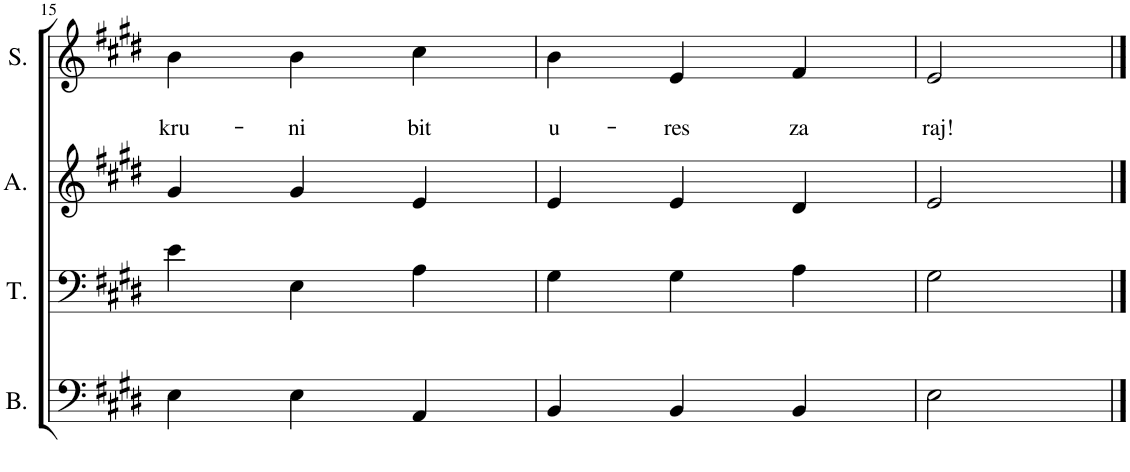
**kern	**kern	**kern	**kern	**text	**text
*part4	*part3	*part2	*part1	*part1	*part1
*staff4	*staff3	*staff2	*staff1	*staff1	*staff1
*I"Bass	*I"Tenor	*I"Alto	*I"Soprano	*	*
*I'B.	*I'T.	*I'A.	*I'S.	*	*
!!LO:PB:g=z
*clefF4	*clefF4	*clefG2	*clefG2	*	*
*k[f#c#g#d#]	*k[f#c#g#d#]	*k[f#c#g#d#]	*k[f#c#g#d#]	*	*
*M3/4	*M3/4	*M3/4	*M3/4	*	*
=15	=15	=15	=15	=15	=15
!	!	!	!	!	!LO:LY:b
4E\	4e\	4g#/	4b\	.	kru-
!	!	!	!	!	!LO:LY:b
4E\	4E\	4g#/	4b\	.	-ni
!	!	!	!	!	!LO:LY:b
4AA/	4A\	4e/	4cc#\	.	bit
=16	=16	=16	=16	=16	=16
!	!	!	!	!	!LO:LY:b
4BB/	4G#\	4e/	4b\	.	u-
!	!	!	!	!	!LO:LY:b
4BB/	4G#\	4e/	4e/	.	-res
!	!	!	!	!	!LO:LY:b
4BB/	4A\	4d#/	4f#/	.	za
=17	=17	=17	=17	=17	=17
!	!	!	!	!	!LO:LY:b
2E\	2G#\	2e/	2e/	.	raj!
==	==	==	==	==	==
*-	*-	*-	*-	*-	*-
